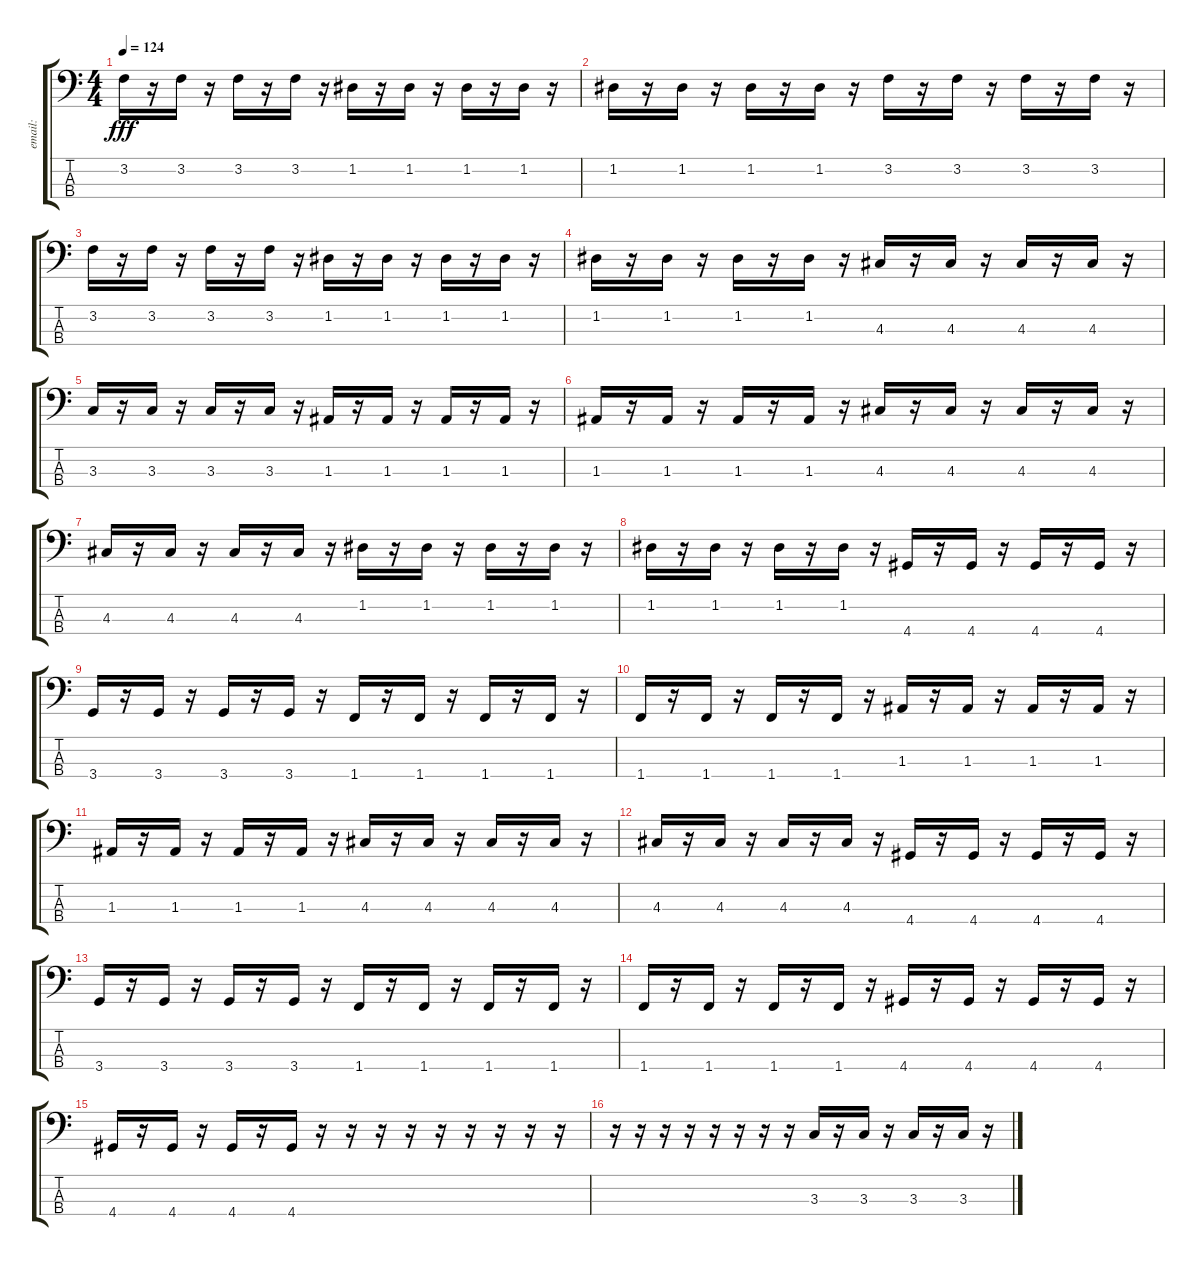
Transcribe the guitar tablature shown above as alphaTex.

\track ("email:" "email:") {instrument electricbassfinger}
\staff {score tabs}
\tuning (G2 D2 A1 E1) {hide}
\ts (4 4)
\tempo 124
\clef f4
\ks c
3.2.16{dy fff} r.16 3.2.16 r.16 3.2.16 r.16 3.2.16 r.16 1.2.16 r.16 1.2.16 r.16 1.2.16 r.16 1.2.16 r.16 |
1.2.16 r.16 1.2.16 r.16 1.2.16 r.16 1.2.16 r.16 3.2.16 r.16 3.2.16 r.16 3.2.16 r.16 3.2.16 r.16 |
3.2.16 r.16 3.2.16 r.16 3.2.16 r.16 3.2.16 r.16 1.2.16 r.16 1.2.16 r.16 1.2.16 r.16 1.2.16 r.16 |
1.2.16 r.16 1.2.16 r.16 1.2.16 r.16 1.2.16 r.16 4.3.16 r.16 4.3.16 r.16 4.3.16 r.16 4.3.16 r.16 |
3.3.16 r.16 3.3.16 r.16 3.3.16 r.16 3.3.16 r.16 1.3.16 r.16 1.3.16 r.16 1.3.16 r.16 1.3.16 r.16 |
1.3.16 r.16 1.3.16 r.16 1.3.16 r.16 1.3.16 r.16 4.3.16 r.16 4.3.16 r.16 4.3.16 r.16 4.3.16 r.16 |
4.3.16 r.16 4.3.16 r.16 4.3.16 r.16 4.3.16 r.16 1.2.16 r.16 1.2.16 r.16 1.2.16 r.16 1.2.16 r.16 |
1.2.16 r.16 1.2.16 r.16 1.2.16 r.16 1.2.16 r.16 4.4.16 r.16 4.4.16 r.16 4.4.16 r.16 4.4.16 r.16 |
3.4.16 r.16 3.4.16 r.16 3.4.16 r.16 3.4.16 r.16 1.4.16 r.16 1.4.16 r.16 1.4.16 r.16 1.4.16 r.16 |
1.4.16 r.16 1.4.16 r.16 1.4.16 r.16 1.4.16 r.16 1.3.16 r.16 1.3.16 r.16 1.3.16 r.16 1.3.16 r.16 |
1.3.16 r.16 1.3.16 r.16 1.3.16 r.16 1.3.16 r.16 4.3.16 r.16 4.3.16 r.16 4.3.16 r.16 4.3.16 r.16 |
4.3.16 r.16 4.3.16 r.16 4.3.16 r.16 4.3.16 r.16 4.4.16 r.16 4.4.16 r.16 4.4.16 r.16 4.4.16 r.16 |
3.4.16 r.16 3.4.16 r.16 3.4.16 r.16 3.4.16 r.16 1.4.16 r.16 1.4.16 r.16 1.4.16 r.16 1.4.16 r.16 |
1.4.16 r.16 1.4.16 r.16 1.4.16 r.16 1.4.16 r.16 4.4.16 r.16 4.4.16 r.16 4.4.16 r.16 4.4.16 r.16 |
4.4.16 r.16 4.4.16 r.16 4.4.16 r.16 4.4.16 r.16 r.16 r.16 r.16 r.16 r.16 r.16 r.16 r.16 |
r.16 r.16 r.16 r.16 r.16 r.16 r.16 r.16 3.3.16 r.16 3.3.16 r.16 3.3.16 r.16 3.3.16 r.16
